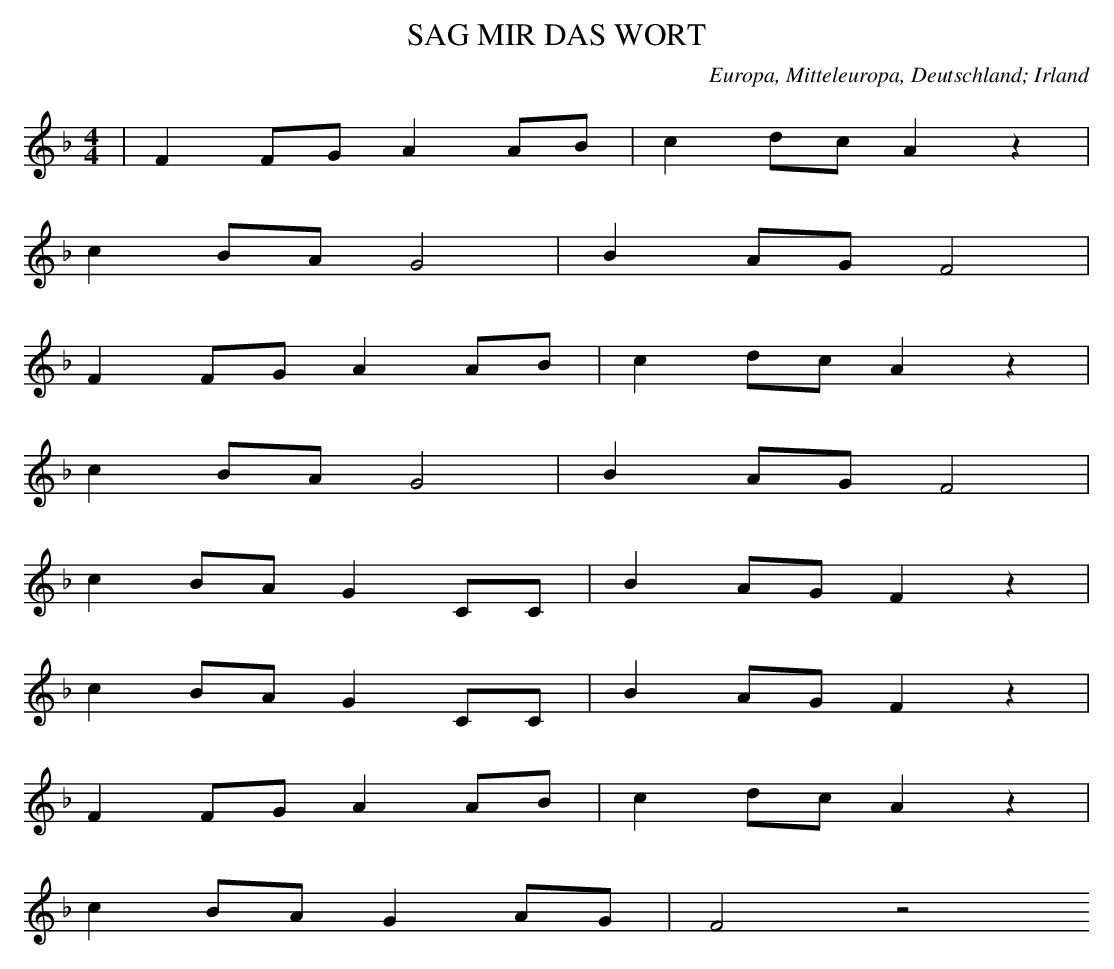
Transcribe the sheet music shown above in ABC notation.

X:1
T: SAG MIR DAS WORT
O: Europa, Mitteleuropa, Deutschland; Irland
M: 4/4
L: 1/8
K: F
 | F2FGA2AB | c2dcA2z2 |
c2BAG4 | B2AGF4 |
F2FGA2AB | c2dcA2z2 |
c2BAG4 | B2AGF4 |
c2BAG2CC | B2AGF2z2 |
c2BAG2CC | B2AGF2z2 |
F2FGA2AB | c2dcA2z2 |
c2BAG2AG | F4z4
